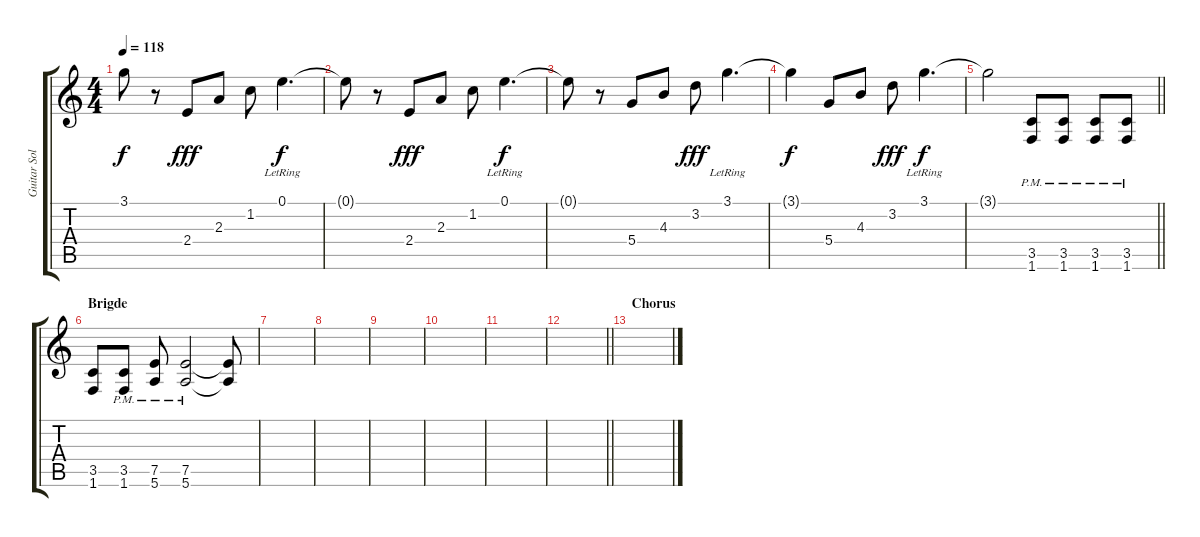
\track ("Guitar Solo " "Guitar Sol") {instrument overdrivenguitar}
\staff {score tabs}
\tuning (E4 B3 G3 D3 A2 E2) {hide}
\ts (4 4)
\tempo 118
\clef g2
\ks c
3.1{t}.8{dy f} r.8 2.4.8{dy fff} 2.3.8 1.2.8 0.1{lr}.4{d dy f} |
0.1{t}.8 r.8 2.4.8{dy fff} 2.3.8 1.2.8 0.1{lr}.4{d dy f} |
0.1{t}.8 r.8 5.4.8 4.3.8 3.2.8{dy fff} 3.1{lr}.4{d} |
3.1{t}.4{dy f} 5.4.8 4.3.8 3.2.8{dy fff} 3.1{lr}.4{d dy f} |
\barLineRight lightlight
3.1{t}.2{instrument overdrivenguitar} (3.5 1.6{pm}).8 (3.5 1.6{pm}).8 (3.5 1.6{pm}).8 (3.5 1.6{pm}).8 |
\section ("" "Brigde")
(3.5 1.6).8 (3.5 1.6{pm}).8 (7.5 5.6{pm}).8 (7.5 5.6{pm}).2 (7.5{t} 5.6{t}).8 |
|
|
|
|
|
\barLineRight lightlight
|
\section ("" "Chorus")
